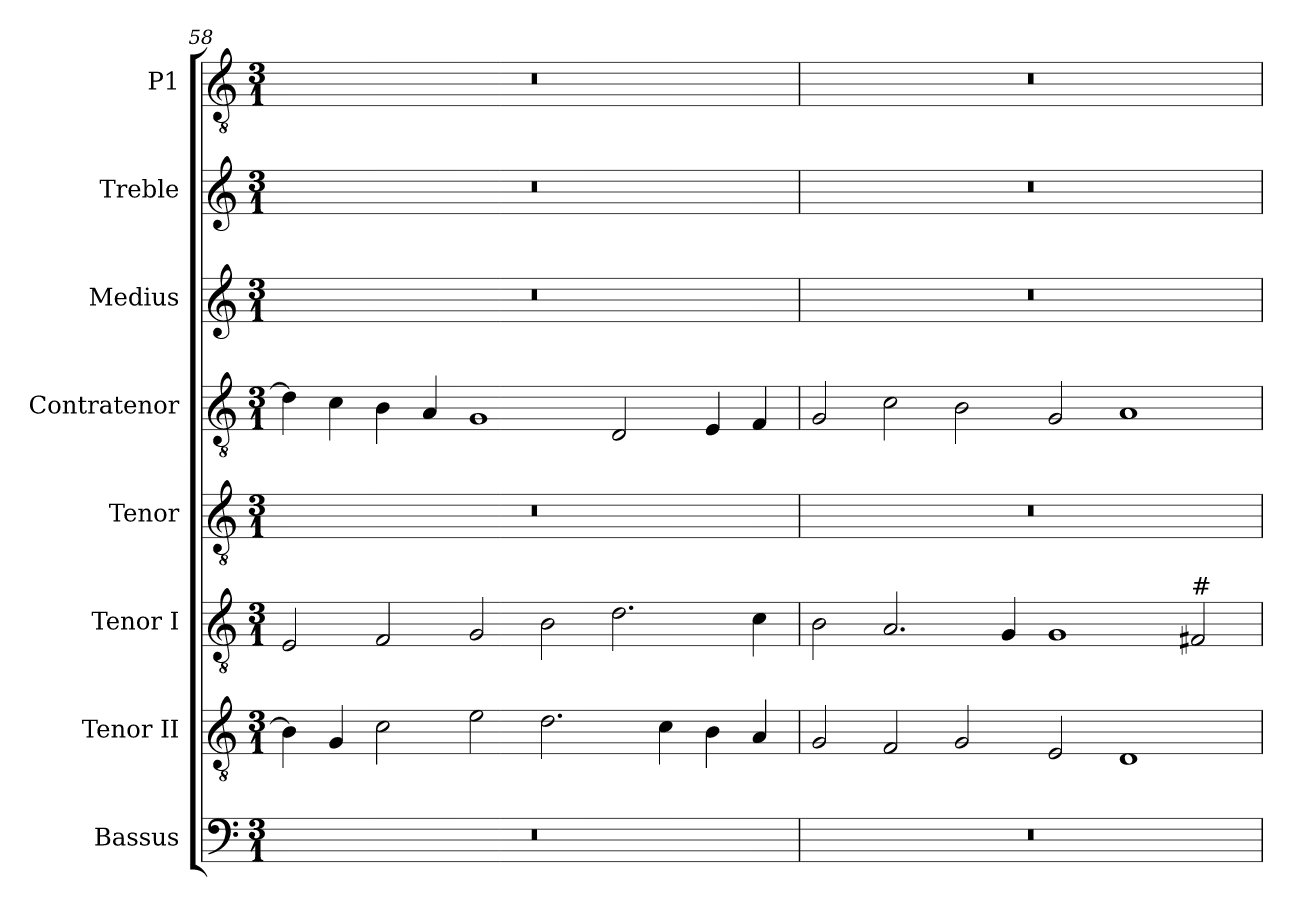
**kern	**kern	**kern	**kern	**kern	**kern	**kern	**kern
*part8	*part7	*part6	*part5	*part4	*part3	*part2	*part1
*staff8	*staff7	*staff6	*staff5	*staff4	*staff3	*staff2	*staff1
*I"Bassus	*I"Tenor II	*I"Tenor I	*I"Tenor	*I"Contratenor	*I"Medius	*I"Treble	*I"P1
*I'B.	*I'T II.	*I'T I.	*I'T.	*I'Ct.	*I'M.	*I'Tr.	*
!!LO:PB:g=z
*clefF4	*clefGv2	*clefGv2	*clefGv2	*clefGv2	*clefG2	*clefG2	*clefGv2
*	*ITrd7c12	*ITrd7c12	*ITrd7c12	*ITrd7c12	*	*	*ITrd7c12
*k[]	*k[]	*k[]	*k[]	*k[]	*k[]	*k[]	*k[]
*C:	*C:	*C:	*C:	*C:	*C:	*C:	*C:
*M3/1	*M3/1	*M3/1	*M3/1	*M3/1	*M3/1	*M3/1	*M3/1
=58	=58	=58	=58	=58	=58	=58	=58
!LO:N:vis=1	!	!	!LO:N:vis=1	!	!LO:N:vis=1	!LO:N:vis=1	!LO:N:vis=1
0.r	4BBi\]	2EEi/	0.r	4Di\]	0.r	0.r	0.r
.	4GGi/	.	.	4Ci\	.	.	.
.	2Ci\	2FFi/	.	4BBi\	.	.	.
.	.	.	.	4AAi/	.	.	.
.	2Ei\	2GGi/	.	1GGi	.	.	.
.	2.Di\	2BBi\	.	.	.	.	.
.	.	2.Di\	.	2DDi/	.	.	.
.	4Ci\	.	.	.	.	.	.
.	4BBi\	.	.	4EEi/	.	.	.
.	4AAi/	4Ci\	.	4FFi/	.	.	.
=59`	=59`	=59`	=59`	=59`	=59`	=59`	=59`
!LO:N:vis=1	!	!	!LO:N:vis=1	!	!LO:N:vis=1	!LO:N:vis=1	!LO:N:vis=1
0.r	2GGi/	2BBi\	0.r	2GGi/	0.r	0.r	0.r
.	2FFi/	2.AAi/	.	2Ci\	.	.	.
.	2GGi/	.	.	2BBi\	.	.	.
.	.	4GGi/	.	.	.	.	.
.	2EEi/	1GGi	.	2GGi/	.	.	.
.	1DDi	.	.	1AAi	.	.	.
!	!	!LO:TX:a:t=#	!	!	!	!	!
.	.	2FF#i/	.	.	.	.	.
=`	=`	=`	=`	=`	=`	=`	=`
*-	*-	*-	*-	*-	*-	*-	*-
